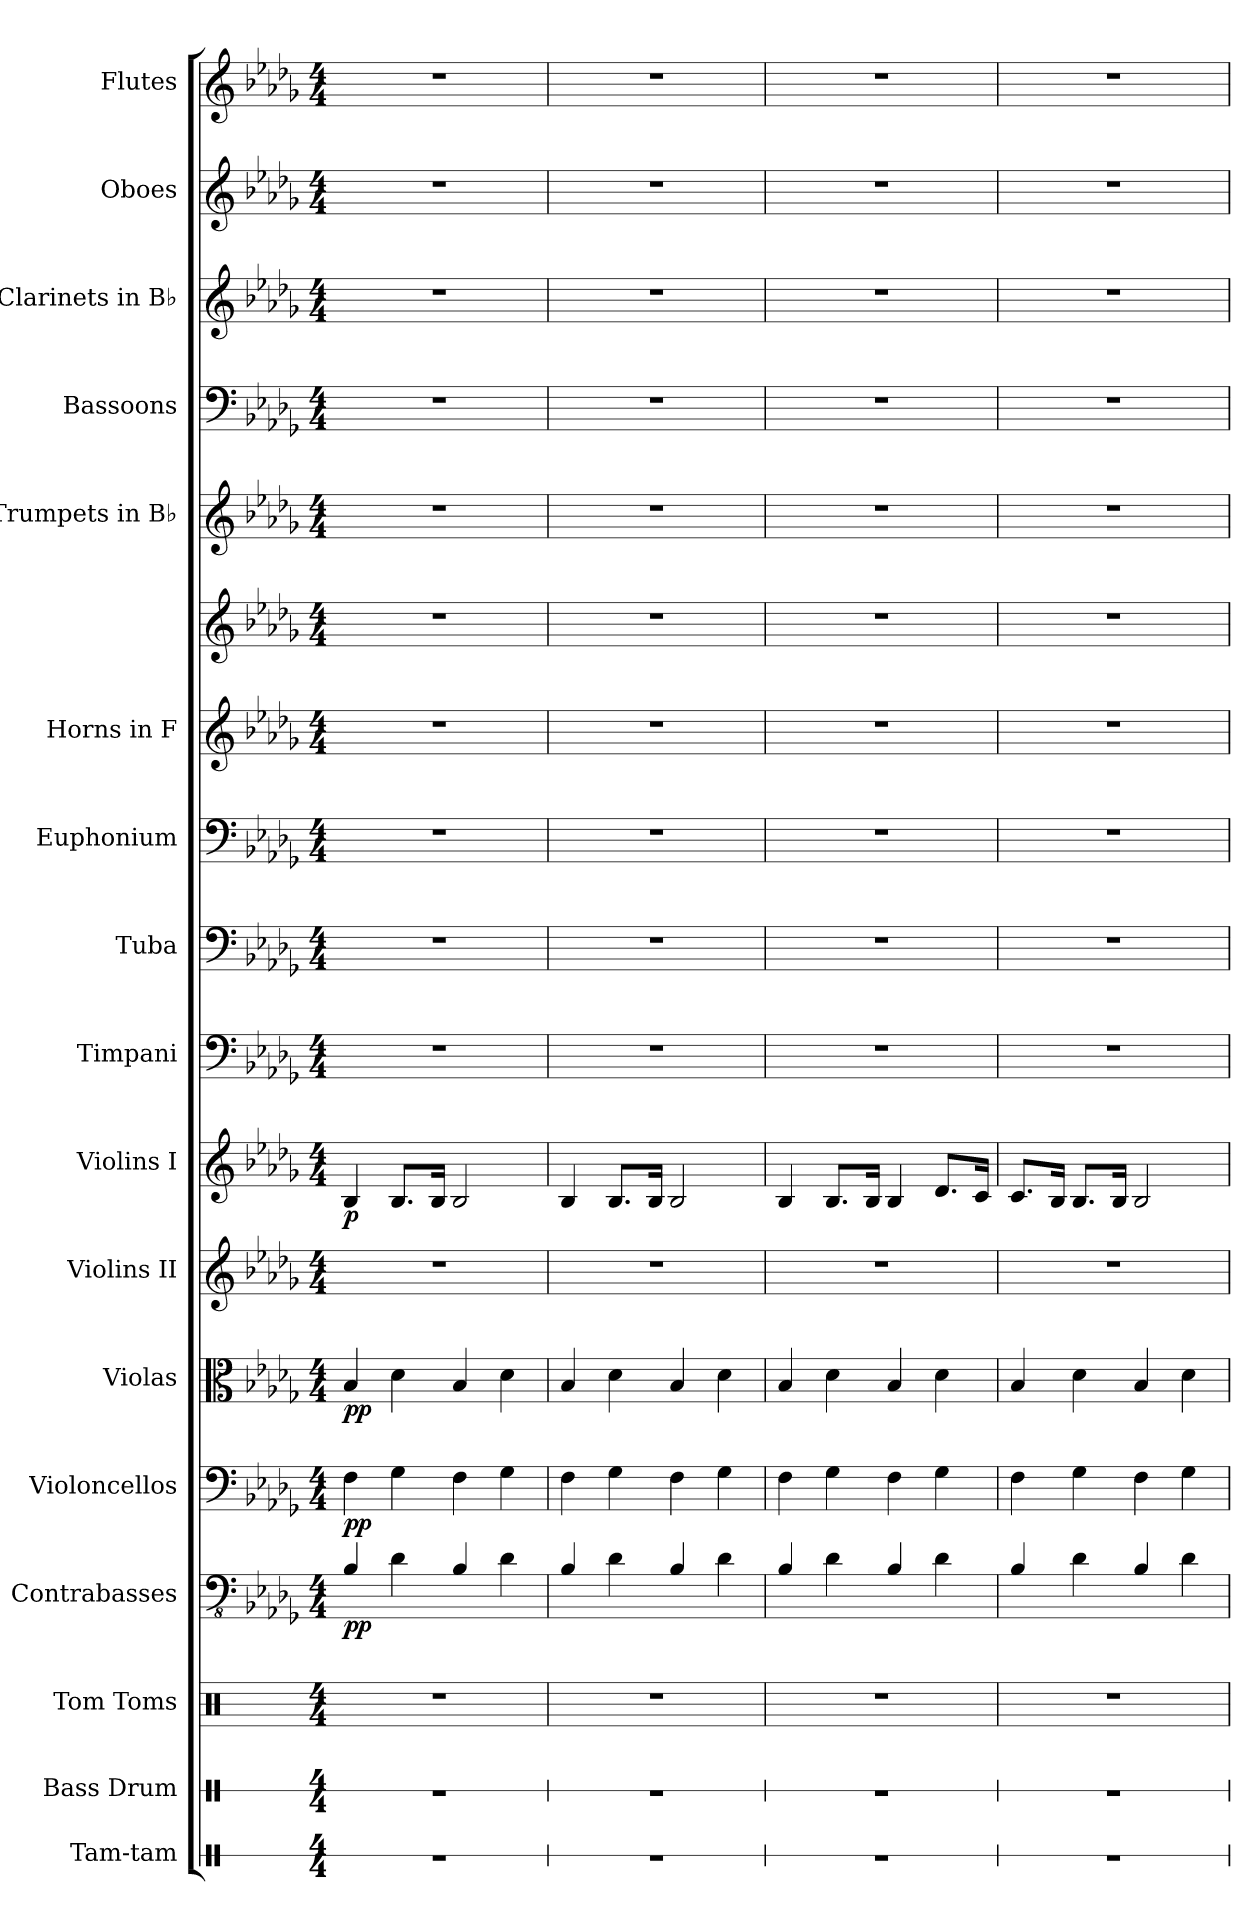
**kern	**kern	**kern	**kern	**dynam	**kern	**dynam	**kern	**dynam	**kern	**kern	**dynam	**kern	**kern	**kern	**kern	**kern	**kern	**kern	**kern	**kern	**kern
*part17	*part16	*part15	*part14	*part14	*part13	*part13	*part12	*part12	*part11	*part10	*part10	*part9	*part8	*part7	*part6	*part6	*part5	*part4	*part3	*part2	*part1
*staff18	*staff17	*staff16	*staff15	*staff15	*staff14	*staff14	*staff13	*staff13	*staff12	*staff11	*staff11	*staff10	*staff9	*staff8	*staff7	*staff6	*staff5	*staff4	*staff3	*staff2	*staff1
*I"Tam-tam	*I"Bass Drum	*I"Tom Toms	*I"Contrabasses	*	*I"Violoncellos	*	*I"Violas	*	*I"Violins II	*I"Violins I	*	*I"Timpani	*I"Tuba	*I"Euphonium	*I"Horns in F	*	*I"Trumpets in B♭	*I"Bassoons	*I"Clarinets in B♭	*I"Oboes	*I"Flutes
*I'Tam-tam	*I'B. Dr.	*I'Toms	*I'Cb.	*	*I'Vc.	*	*I'Vla.	*	*I'Vln. II	*I'Vln. I	*	*I'Timp.	*I'Tba.	*I'Euph.	*	*	*	*I'Bsn.	*	*I'Ob.	*I'Fl.
*stria1	*stria1	*	*	*	*	*	*	*	*	*	*	*	*	*	*	*	*	*	*	*	*
*clefX	*clefX	*clefX	*clefFv4	*	*clefF4	*	*clefC3	*	*clefG2	*clefG2	*	*clefF4	*clefF4	*clefF4	*clefG2	*clefG2	*clefG2	*clefF4	*clefG2	*clefG2	*clefG2
*	*	*	*ITrd7c12	*	*	*	*	*	*	*	*	*	*	*	*ITrd4c7	*ITrd4c7	*ITrd1c2	*	*ITrd1c2	*	*
*k[]	*k[]	*k[]	*k[b-e-a-d-g-]	*	*k[b-e-a-d-g-]	*	*k[b-e-a-d-g-]	*	*k[b-e-a-d-g-]	*k[b-e-a-d-g-]	*	*k[b-e-a-d-g-]	*k[b-e-a-d-g-]	*k[b-e-a-d-g-]	*k[b-e-a-d-g-c-]	*k[b-e-a-d-g-c-]	*k[b-e-a-d-g-c-f-]	*k[b-e-a-d-g-]	*k[b-e-a-d-g-c-f-]	*k[b-e-a-d-g-]	*k[b-e-a-d-g-]
*M4/4	*M4/4	*M4/4	*M4/4	*	*M4/4	*	*M4/4	*	*M4/4	*M4/4	*	*M4/4	*M4/4	*M4/4	*M4/4	*M4/4	*M4/4	*M4/4	*M4/4	*M4/4	*M4/4
*MM50	*MM50	*MM50	*MM50	*	*MM50	*	*MM50	*	*MM50	*MM50	*	*MM50	*MM50	*MM50	*MM50	*MM50	*MM50	*MM50	*MM50	*MM50	*MM50
=1	=1	=1	=1	=1	=1	=1	=1	=1	=1	=1	=1	=1	=1	=1	=1	=1	=1	=1	=1	=1	=1
!	!	!	!	!LO:DY:b	!	!LO:DY:b	!	!LO:DY:b	!	!	!LO:DY:b	!	!	!	!	!	!	!	!	!	!
1r	1r	1r	4BBB-/	pp	4F\	pp	4B-/	pp	1r	4B-/	p	1r	1r	1r	1r	1r	1r	1r	1r	1r	1r
.	.	.	4DD-\	.	4G-\	.	4d-\	.	.	8.B-/L	.	.	.	.	.	.	.	.	.	.	.
.	.	.	.	.	.	.	.	.	.	16B-/Jk	.	.	.	.	.	.	.	.	.	.	.
.	.	.	4BBB-/	.	4F\	.	4B-/	.	.	2B-/	.	.	.	.	.	.	.	.	.	.	.
.	.	.	4DD-\	.	4G-\	.	4d-\	.	.	.	.	.	.	.	.	.	.	.	.	.	.
=2	=2	=2	=2	=2	=2	=2	=2	=2	=2	=2	=2	=2	=2	=2	=2	=2	=2	=2	=2	=2	=2
1r	1r	1r	4BBB-/	.	4F\	.	4B-/	.	1r	4B-/	.	1r	1r	1r	1r	1r	1r	1r	1r	1r	1r
.	.	.	4DD-\	.	4G-\	.	4d-\	.	.	8.B-/L	.	.	.	.	.	.	.	.	.	.	.
.	.	.	.	.	.	.	.	.	.	16B-/Jk	.	.	.	.	.	.	.	.	.	.	.
.	.	.	4BBB-/	.	4F\	.	4B-/	.	.	2B-/	.	.	.	.	.	.	.	.	.	.	.
.	.	.	4DD-\	.	4G-\	.	4d-\	.	.	.	.	.	.	.	.	.	.	.	.	.	.
=3	=3	=3	=3	=3	=3	=3	=3	=3	=3	=3	=3	=3	=3	=3	=3	=3	=3	=3	=3	=3	=3
1r	1r	1r	4BBB-/	.	4F\	.	4B-/	.	1r	4B-/	.	1r	1r	1r	1r	1r	1r	1r	1r	1r	1r
.	.	.	4DD-\	.	4G-\	.	4d-\	.	.	8.B-/L	.	.	.	.	.	.	.	.	.	.	.
.	.	.	.	.	.	.	.	.	.	16B-/Jk	.	.	.	.	.	.	.	.	.	.	.
.	.	.	4BBB-/	.	4F\	.	4B-/	.	.	4B-/	.	.	.	.	.	.	.	.	.	.	.
.	.	.	4DD-\	.	4G-\	.	4d-\	.	.	8.d-/L	.	.	.	.	.	.	.	.	.	.	.
.	.	.	.	.	.	.	.	.	.	16c/Jk	.	.	.	.	.	.	.	.	.	.	.
=4	=4	=4	=4	=4	=4	=4	=4	=4	=4	=4	=4	=4	=4	=4	=4	=4	=4	=4	=4	=4	=4
1r	1r	1r	4BBB-/	.	4F\	.	4B-/	.	1r	8.c/L	.	1r	1r	1r	1r	1r	1r	1r	1r	1r	1r
.	.	.	.	.	.	.	.	.	.	16B-/Jk	.	.	.	.	.	.	.	.	.	.	.
.	.	.	4DD-\	.	4G-\	.	4d-\	.	.	8.B-/L	.	.	.	.	.	.	.	.	.	.	.
.	.	.	.	.	.	.	.	.	.	16B-/Jk	.	.	.	.	.	.	.	.	.	.	.
.	.	.	4BBB-/	.	4F\	.	4B-/	.	.	2B-/	.	.	.	.	.	.	.	.	.	.	.
.	.	.	4DD-\	.	4G-\	.	4d-\	.	.	.	.	.	.	.	.	.	.	.	.	.	.
=	=	=	=	=	=	=	=	=	=	=	=	=	=	=	=	=	=	=	=	=	=
*-	*-	*-	*-	*-	*-	*-	*-	*-	*-	*-	*-	*-	*-	*-	*-	*-	*-	*-	*-	*-	*-
